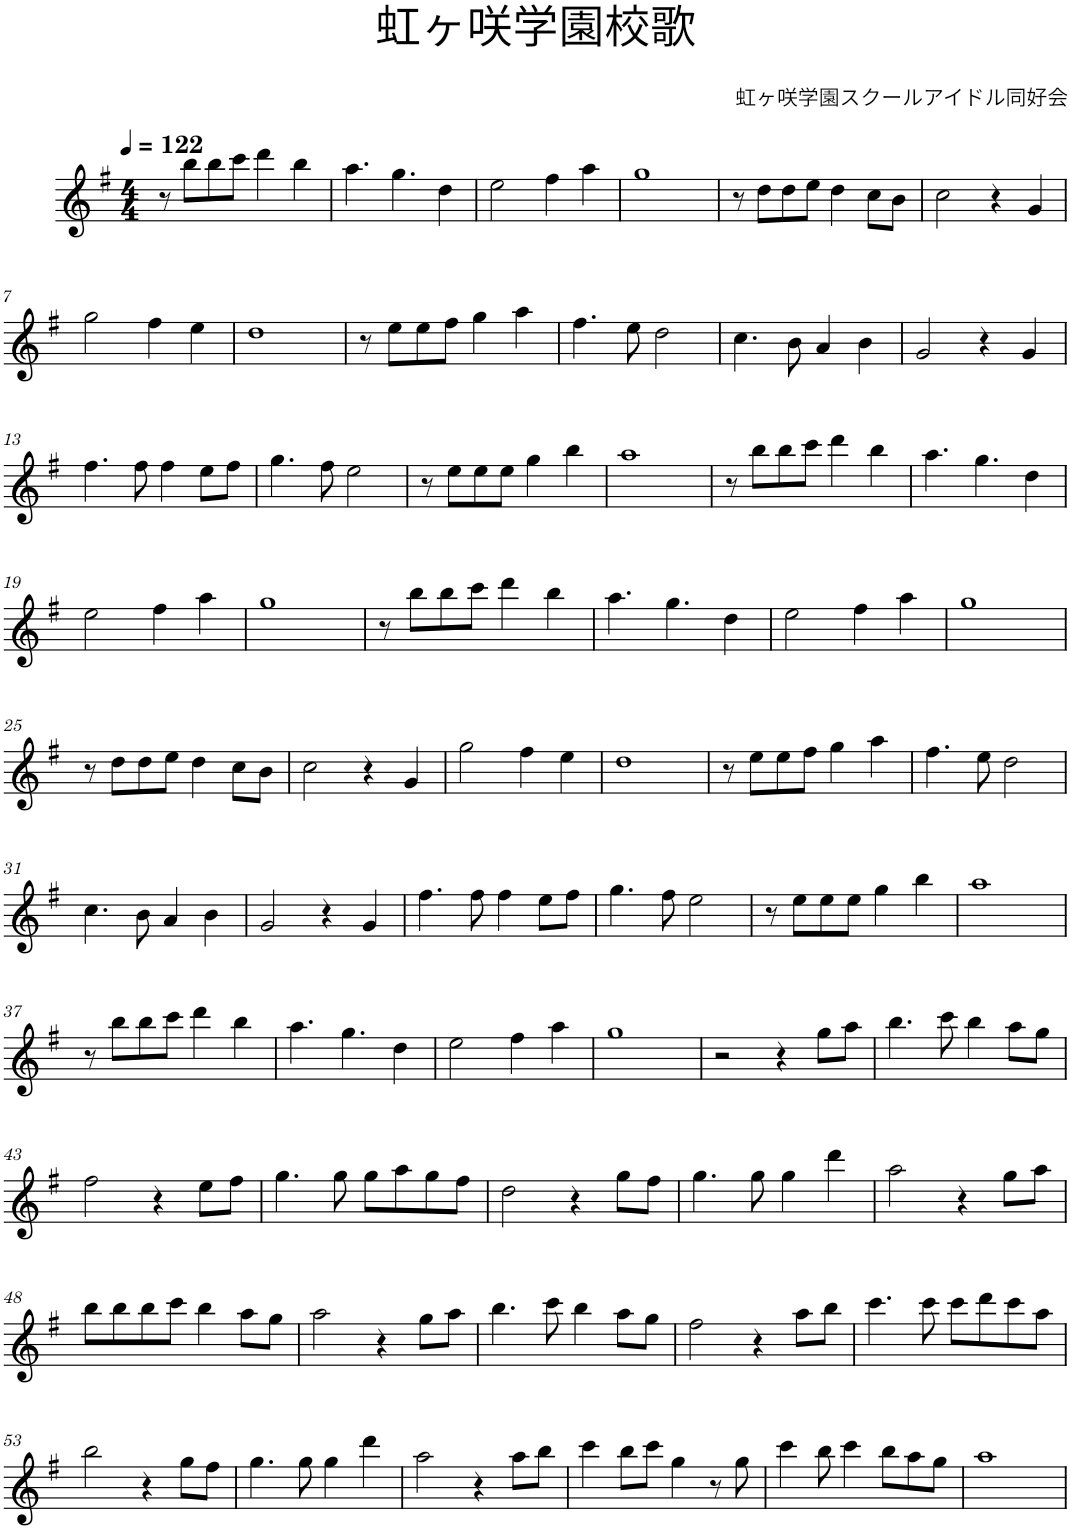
**kern
*part1
*staff1
*I"Piano
*I'Pno.
*clefG2
*k[f#]
*M4/4
*MM122
=1
8r
8bb\L
8bb\
8ccc\J
4ddd\
4bb\
=2
4.aa\
4.gg\
4dd\
=3
2ee\
4ff#\
4aa\
=4
1gg
=5
8r
8dd\L
8dd\
8ee\J
4dd\
8cc\L
8b\J
=6
2cc\
4r
4g/
!!LO:LB:g=z
=7
2gg\
4ff#\
4ee\
=8
1dd
=9
8r
8ee\L
8ee\
8ff#\J
4gg\
4aa\
=10
4.ff#\
8ee\
2dd\
=11
4.cc\
8b\
4a/
4b\
=12
2g/
4r
4g/
!!LO:LB:g=z
=13
4.ff#\
8ff#\
4ff#\
8ee\L
8ff#\J
=14
4.gg\
8ff#\
2ee\
=15
8r
8ee\L
8ee\
8ee\J
4gg\
4bb\
=16
1aa
=17
8r
8bb\L
8bb\
8ccc\J
4ddd\
4bb\
=18
4.aa\
4.gg\
4dd\
!!LO:LB:g=z
=19
2ee\
4ff#\
4aa\
=20
1gg
=21
8r
8bb\L
8bb\
8ccc\J
4ddd\
4bb\
=22
4.aa\
4.gg\
4dd\
=23
2ee\
4ff#\
4aa\
=24
1gg
!!LO:LB:g=z
=25
8r
8dd\L
8dd\
8ee\J
4dd\
8cc\L
8b\J
=26
2cc\
4r
4g/
=27
2gg\
4ff#\
4ee\
=28
1dd
=29
8r
8ee\L
8ee\
8ff#\J
4gg\
4aa\
=30
4.ff#\
8ee\
2dd\
!!LO:LB:g=z
=31
4.cc\
8b\
4a/
4b\
=32
2g/
4r
4g/
=33
4.ff#\
8ff#\
4ff#\
8ee\L
8ff#\J
=34
4.gg\
8ff#\
2ee\
=35
8r
8ee\L
8ee\
8ee\J
4gg\
4bb\
=36
1aa
!!LO:LB:g=z
=37
8r
8bb\L
8bb\
8ccc\J
4ddd\
4bb\
=38
4.aa\
4.gg\
4dd\
=39
2ee\
4ff#\
4aa\
=40
1gg
=41
2r
4r
8gg\L
8aa\J
=42
4.bb\
8ccc\
4bb\
8aa\L
8gg\J
!!LO:LB:g=z
=43
2ff#\
4r
8ee\L
8ff#\J
=44
4.gg\
8gg\
8gg\L
8aa\
8gg\
8ff#\J
=45
2dd\
4r
8gg\L
8ff#\J
=46
4.gg\
8gg\
4gg\
4ddd\
=47
2aa\
4r
8gg\L
8aa\J
!!LO:LB:g=z
=48
8bb\L
8bb\
8bb\
8ccc\J
4bb\
8aa\L
8gg\J
=49
2aa\
4r
8gg\L
8aa\J
=50
4.bb\
8ccc\
4bb\
8aa\L
8gg\J
=51
2ff#\
4r
8aa\L
8bb\J
=52
4.ccc\
8ccc\
8ccc\L
8ddd\
8ccc\
8aa\J
!!LO:LB:g=z
=53
2bb\
4r
8gg\L
8ff#\J
=54
4.gg\
8gg\
4gg\
4ddd\
=55
2aa\
4r
8aa\L
8bb\J
=56
4ccc\
8bb\L
8ccc\J
4gg\
8r
8gg\
=57
4ccc\
8bb\
4ccc\
8bb\L
8aa\
8gg\J
=58
1aa
=
*-
